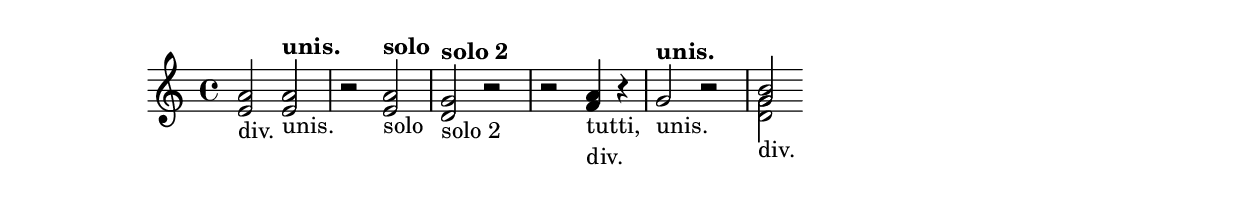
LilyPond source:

\version "2.19.21"
\header {
    texidoc = "Test some transitions that might be found in string parts produced with \\partcombine."
}

vone =  \relative { a'2 <a e> | r2 <a e> | r     r | r2 a4 r4 | g2 r | <b g> }
vtwo =  \relative { e'2 <e a> | r2 r     | <d g> r | r2 f4 r4 | g2 r | <g d> }
combined = \partcombine \vone \vtwo

% The part combiner does not yet support all of these labels.
expectedText = \relative c' {
  s2_"div." s2_"unis." | s2 s2_"solo" | s2_"solo 2" s2 |
  s2 s4_\markup \column { tutti, div. } s4 | s2_"unis." s | s_"div."
}

\layout { ragged-right = ##t }

\new Staff \with {
     aDueText = "unis."
     soloText = "solo"
     soloIIText = "solo 2"
} <<
   \set Score.skipBars = ##t
   \combined
   \expectedText
>>
